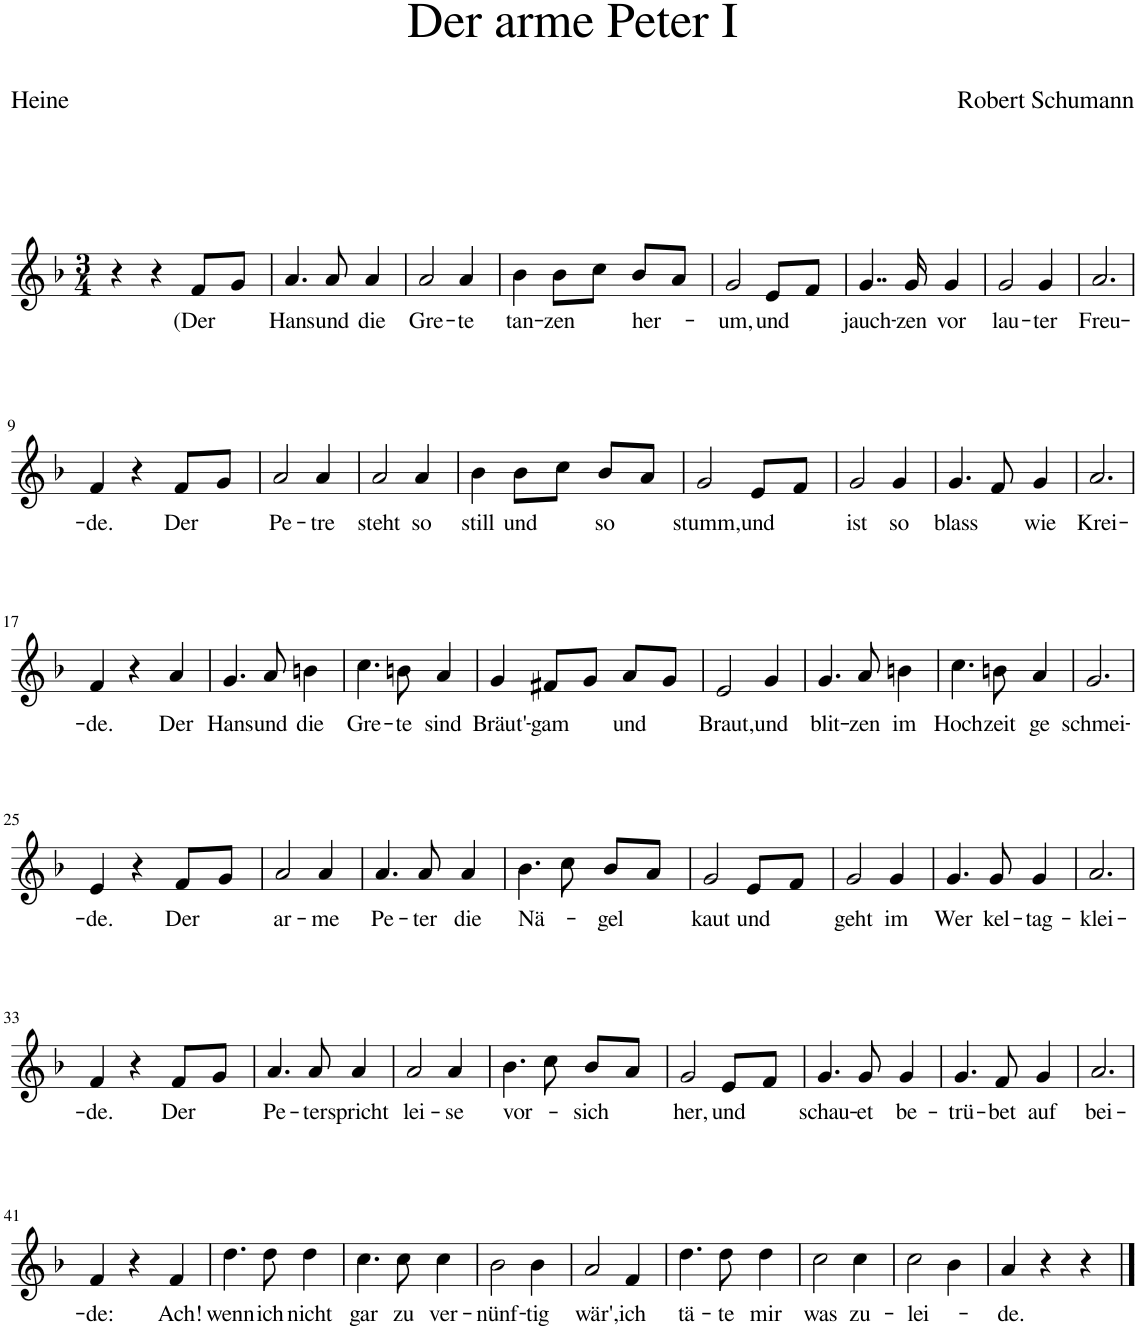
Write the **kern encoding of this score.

**kern	**text
*part1	*part1
*staff1	*staff1
*I"Piano	*
*I'Pno	*
*clefG2	*
*k[b-]	*
*M3/4	*
=1	=1
4r	.
4r	.
!	!LO:LY:b
8f/L	(Der
8g/J	.
=2	=2
!	!LO:LY:b
4.a/	Hans
!	!LO:LY:b
8a/	und
!	!LO:LY:b
4a/	die
=3	=3
!	!LO:LY:b
2a/	Gre-
!	!LO:LY:b
4a/	-te
=4	=4
!	!LO:LY:b
4b-\	tan-
!	!LO:LY:b
8b-\L	-zen
8cc\J	.
!	!LO:LY:b
8b-/L	her-
8a/J	.
=5	=5
!	!LO:LY:b
2g/	-um,
!	!LO:LY:b
8e/L	und
8f/J	.
=6	=6
!	!LO:LY:b
4..g/	jauch-
!	!LO:LY:b
16g/	-zen
!	!LO:LY:b
4g/	vor
=7	=7
!	!LO:LY:b
2g/	lau-
!	!LO:LY:b
4g/	-ter
=8	=8
!	!LO:LY:b
2.a/	Freu-
!!LO:LB:g=z
=9	=9
!	!LO:LY:b
4f/	-de.
4r	.
!	!LO:LY:b
8f/L	Der
8g/J	.
=10	=10
!	!LO:LY:b
2a/	Pe-
!	!LO:LY:b
4a/	-tre
=11	=11
!	!LO:LY:b
2a/	steht
!	!LO:LY:b
4a/	so
=12	=12
!	!LO:LY:b
4b-\	still
!	!LO:LY:b
8b-\L	und
8cc\J	.
!	!LO:LY:b
8b-/L	so
8a/J	.
=13	=13
!	!LO:LY:b
2g/	stumm,
!	!LO:LY:b
8e/L	und
8f/J	.
=14	=14
!	!LO:LY:b
2g/	ist
!	!LO:LY:b
4g/	so
=15	=15
!	!LO:LY:b
4.g/	blass
8f/	.
!	!LO:LY:b
4g/	wie
=16	=16
!	!LO:LY:b
2.a/	Krei-
!!LO:LB:g=z
=17	=17
!	!LO:LY:b
4f/	-de.
4r	.
!	!LO:LY:b
4a/	Der
=18	=18
!	!LO:LY:b
4.g/	Hans
!	!LO:LY:b
8a/	und
!	!LO:LY:b
4bn\	die
=19	=19
!	!LO:LY:b
4.cc\	Gre-
!	!LO:LY:b
8bn\	-te
!	!LO:LY:b
4a/	sind
=20	=20
!	!LO:LY:b
4g/	Bräut'-
!	!LO:LY:b
8f#X/L	-gam
8g/J	.
!	!LO:LY:b
8a/L	und
8g/J	.
=21	=21
!	!LO:LY:b
2e/	Braut,
!	!LO:LY:b
4g/	und
=22	=22
!	!LO:LY:b
4.g/	blit-
!	!LO:LY:b
8a/	-zen
!	!LO:LY:b
4bn\	im
=23	=23
!	!LO:LY:b
4.cc\	Hoch
!	!LO:LY:b
8bn\	zeit
!	!LO:LY:b
4a/	ge
=24	=24
!	!LO:LY:b
2.g/	schmei-
!!LO:LB:g=z
=25	=25
!	!LO:LY:b
4e/	de.
4r	.
!	!LO:LY:b
8f/L	Der
8g/J	.
=26	=26
!	!LO:LY:b
2a/	ar-
!	!LO:LY:b
4a/	-me
=27	=27
!	!LO:LY:b
4.a/	Pe-
!	!LO:LY:b
8a/	-ter
!	!LO:LY:b
4a/	die
=28	=28
!	!LO:LY:b
4.b-\	Nä-
8cc\	.
!	!LO:LY:b
8b-/L	-gel
8a/J	.
=29	=29
!	!LO:LY:b
2g/	kaut
!	!LO:LY:b
8e/L	und
8f/J	.
=30	=30
!	!LO:LY:b
2g/	geht
!	!LO:LY:b
4g/	im
=31	=31
!	!LO:LY:b
4.g/	Wer
!	!LO:LY:b
8g/	-kel-
!	!LO:LY:b
4g/	-tag-
=32	=32
!	!LO:LY:b
2.a/	-klei-
!!LO:LB:g=z
=33	=33
!	!LO:LY:b
4f/	-de.
4r	.
!	!LO:LY:b
8f/L	Der
8g/J	.
=34	=34
!	!LO:LY:b
4.a/	Pe-
!	!LO:LY:b
8a/	-ter
!	!LO:LY:b
4a/	spricht
=35	=35
!	!LO:LY:b
2a/	lei-
!	!LO:LY:b
4a/	-se
=36	=36
!	!LO:LY:b
4.b-\	vor-
8cc\	.
!	!LO:LY:b
8b-/L	sich
8a/J	.
=37	=37
!	!LO:LY:b
2g/	her,
!	!LO:LY:b
8e/L	und
8f/J	.
=38	=38
!	!LO:LY:b
4.g/	schau-
!	!LO:LY:b
8g/	-et
!	!LO:LY:b
4g/	be-
=39	=39
!	!LO:LY:b
4.g/	-trü-
!	!LO:LY:b
8f/	-bet
!	!LO:LY:b
4g/	auf
=40	=40
!	!LO:LY:b
2.a/	bei-
!!LO:LB:g=z
=41	=41
!	!LO:LY:b
4f/	-de:
4r	.
!	!LO:LY:b
4f/	Ach!
=42	=42
!	!LO:LY:b
4.dd\	wenn
!	!LO:LY:b
8dd\	ich
!	!LO:LY:b
4dd\	nicht
=43	=43
!	!LO:LY:b
4.cc\	gar
!	!LO:LY:b
8cc\	zu
!	!LO:LY:b
4cc\	ver-
=44	=44
!	!LO:LY:b
2b-\	-nünf-
!	!LO:LY:b
4b-\	-tig
=45	=45
!	!LO:LY:b
2a/	wär',
!	!LO:LY:b
4f/	ich
=46	=46
!	!LO:LY:b
4.dd\	tä-
!	!LO:LY:b
8dd\	-te
!	!LO:LY:b
4dd\	mir
=47	=47
!	!LO:LY:b
2cc\	was
!	!LO:LY:b
4cc\	zu-
=48	=48
!	!LO:LY:b
2cc\	-lei-
4b-\	.
=49	=49
!	!LO:LY:b
4a/	-de.
4r	.
4r	.
==	==
*-	*-
